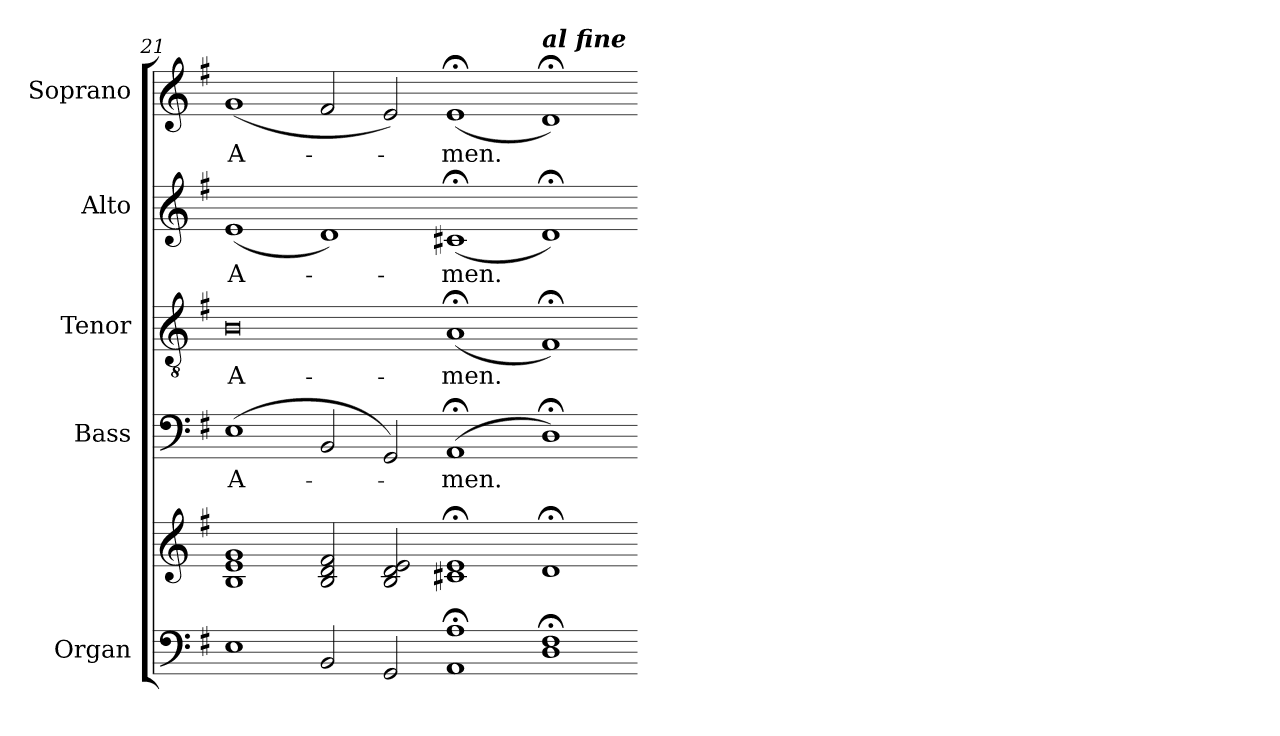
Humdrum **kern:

**kern	**kern	**kern	**text	**kern	**text	**kern	**text	**kern	**text
*part5	*part5	*part4	*part4	*part3	*part3	*part2	*part2	*part1	*part1
*staff6	*staff5	*staff4	*staff4	*staff3	*staff3	*staff2	*staff2	*staff1	*staff1
*I"Organ	*	*I"Bass	*	*I"Tenor	*	*I"Alto	*	*I"Soprano	*
*	*	*I'B	*	*I'T	*	*I'A	*	*I'S	*
*clefF4	*clefG2	*clefF4	*	*clefGv2	*	*clefG2	*	*clefG2	*
*k[f#]	*k[f#]	*k[f#]	*	*k[f#]	*	*k[f#]	*	*k[f#]	*
*G:	*G:	*G:	*	*G:	*	*G:	*	*G:	*
=21	=21	=21	=21	=21	=21	=21	=21	=21	=21
!	!	!	!LO:LY:b	!	!LO:LY:b	!	!LO:LY:b	!	!LO:LY:b
1E	1B 1e 1g	(<1E	A-	0B	A-	(<1e	A-	(<1g	A-
2BB	2B 2d 2f#	2BB	.	.	.	1d)	.	2f#	.
2GG	2B 2d 2e	2GG)	.	.	.	.	.	2e)	.
!	!	!	!LO:LY:b	!	!LO:LY:b	!	!LO:LY:b	!	!LO:LY:b
1AA; 1A;	1c#X;< 1e;<	(<1AA;<	men.	(<1A;<	-men.	(<1c#X;<	men.	(<1e;<	men.
!	!	!	!	!	!	!	!	!LO:TX:a:Bi:t=al fine	!
1D; 1F#;	1d;<	1D;<)	.	1F#;<)	.	1d;<)	.	1d;<)	.
=-	=-	=-	=-	=-	=-	=-	=-	=-	=-
*-	*-	*-	*-	*-	*-	*-	*-	*-	*-
